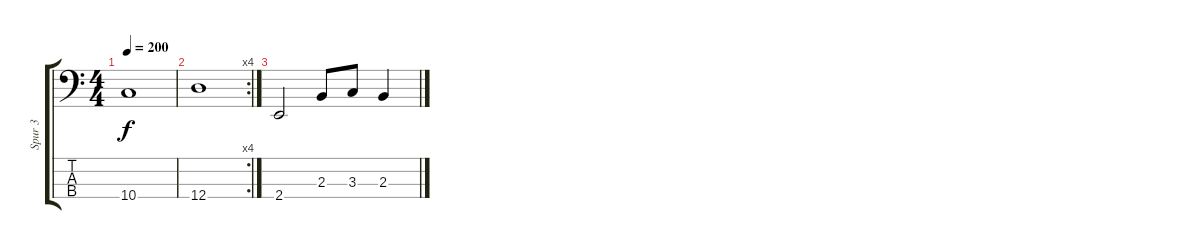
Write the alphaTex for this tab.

\track ("Spur 3" "Spur 3") {instrument electricbassfinger}
\staff {score tabs}
\tuning (G2 D2 A1 D1) {hide}
\ts (4 4)
\tempo 200
\clef f4
\ks c
10.4.1{dy f} |
\rc 4
12.4.1 |
2.4.2 2.3.8 3.3.8 2.3.4
